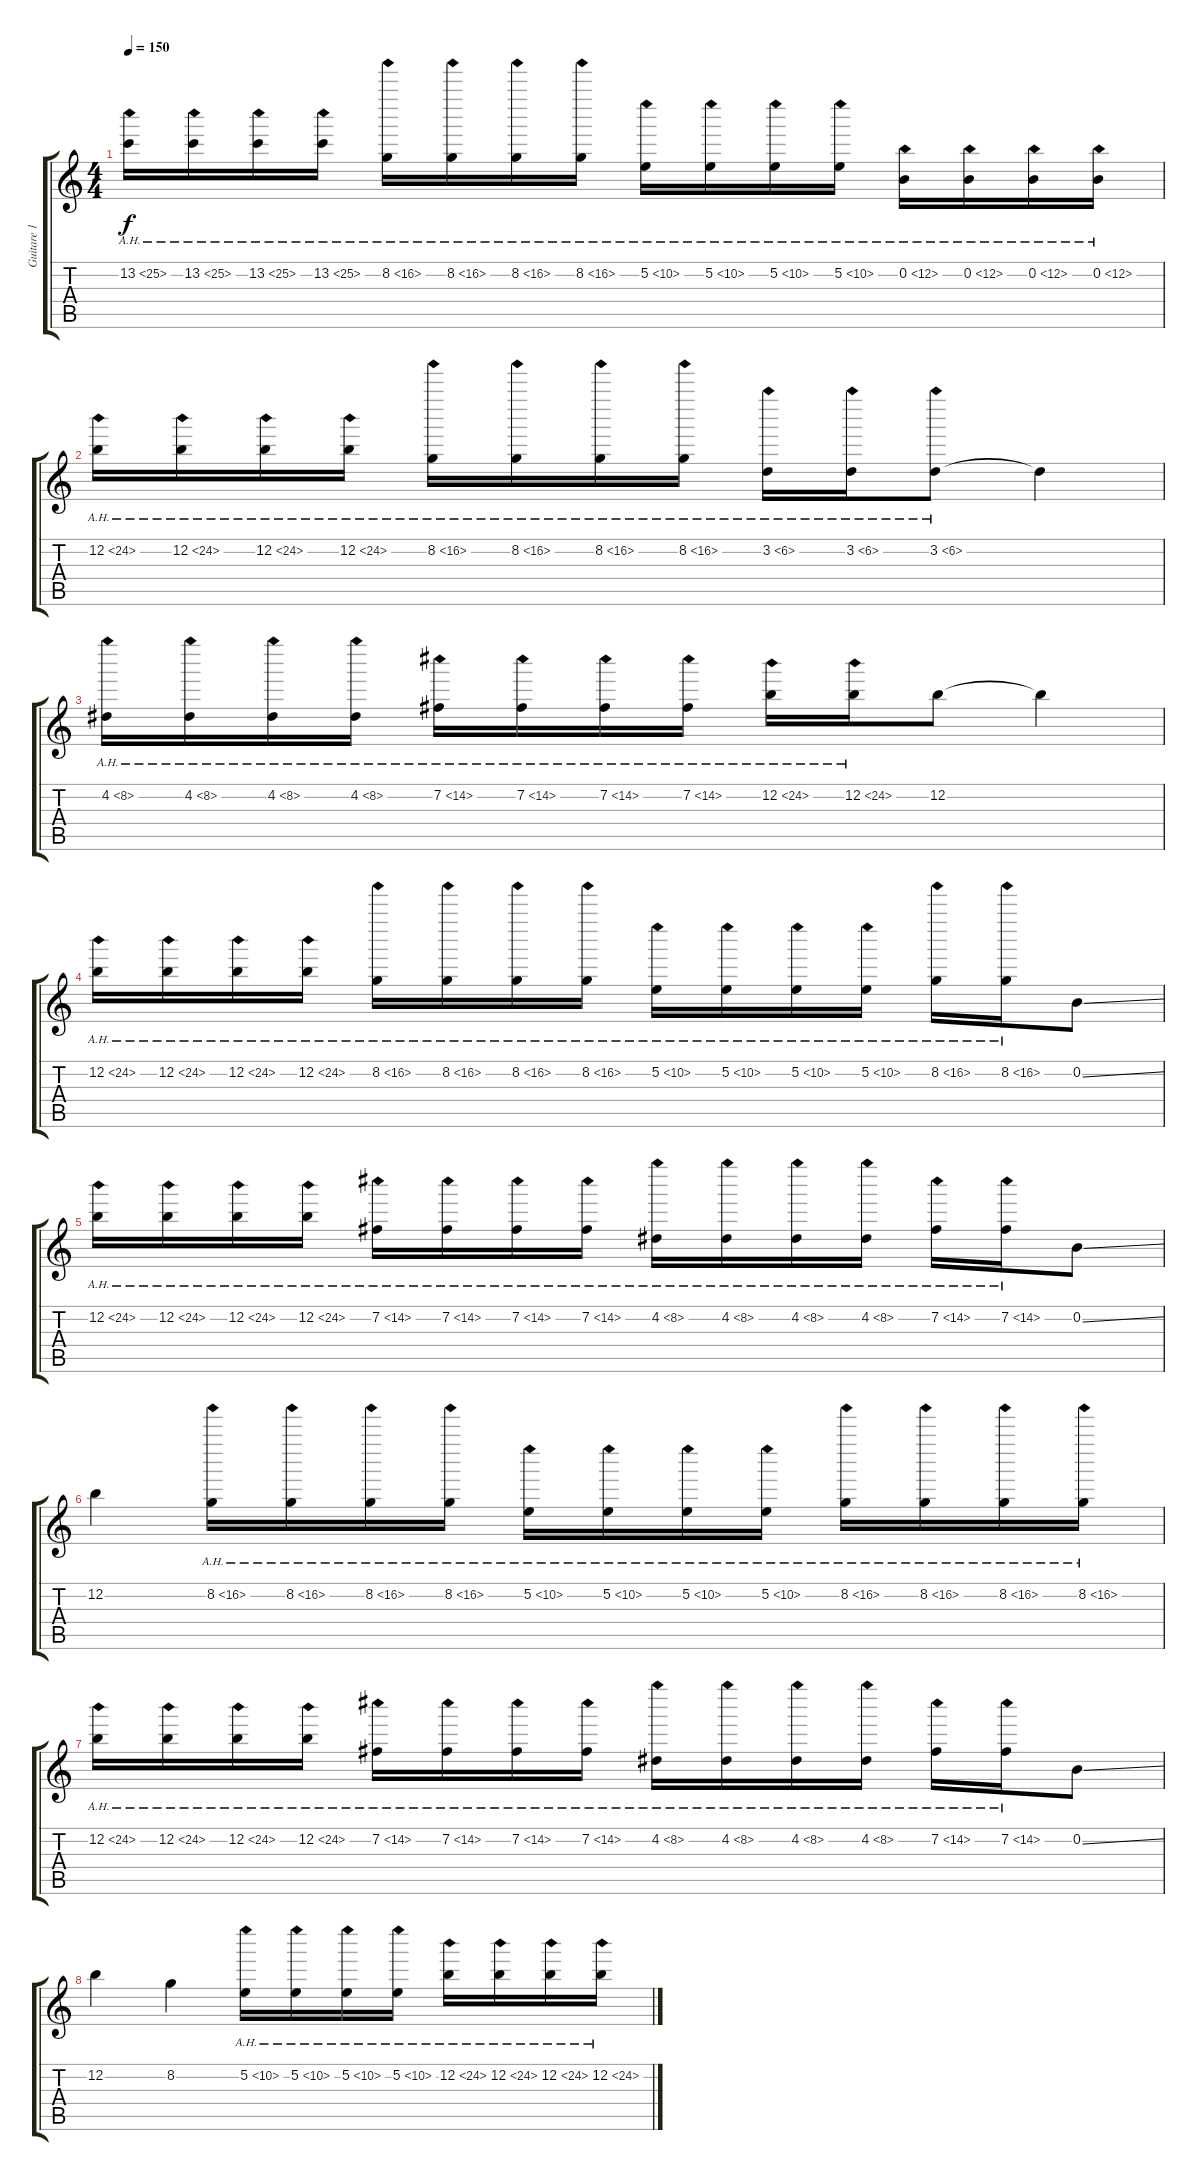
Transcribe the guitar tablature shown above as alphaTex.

\track ("Guitare 1" "Guitare 1") {instrument overdrivenguitar}
\staff {score tabs}
\tuning (E4 B3 G3 D3 A2 D2) {hide}
\ts (4 4)
\tempo 150
\clef g2
\ks c
13.2{ah 12}.16{dy f} 13.2{ah 12}.16 13.2{ah 12}.16 13.2{ah 12}.16 8.2{ah 8}.16 8.2{ah 8}.16 8.2{ah 8}.16 8.2{ah 8}.16 5.2{ah 5}.16 5.2{ah 5}.16 5.2{ah 5}.16 5.2{ah 5}.16 0.2{ah 12}.16 0.2{ah 12}.16 0.2{ah 12}.16 0.2{ah 12}.16 |
12.2{ah 12}.16 12.2{ah 12}.16 12.2{ah 12}.16 12.2{ah 12}.16 8.2{ah 8}.16 8.2{ah 8}.16 8.2{ah 8}.16 8.2{ah 8}.16 3.2{ah 3}.16 3.2{ah 3}.16 3.2{ah 3}.8 3.2{t}.4 |
4.2{ah 4}.16 4.2{ah 4}.16 4.2{ah 4}.16 4.2{ah 4}.16 7.2{ah 7}.16 7.2{ah 7}.16 7.2{ah 7}.16 7.2{ah 7}.16 12.2{ah 12}.16 12.2{ah 12}.16 12.2.8 12.2{t}.4 |
12.2{ah 12}.16 12.2{ah 12}.16 12.2{ah 12}.16 12.2{ah 12}.16 8.2{ah 8}.16 8.2{ah 8}.16 8.2{ah 8}.16 8.2{ah 8}.16 5.2{ah 5}.16 5.2{ah 5}.16 5.2{ah 5}.16 5.2{ah 5}.16 8.2{ah 8}.16 8.2{ah 8}.16 0.2{ss}.8 |
12.2{ah 12}.16 12.2{ah 12}.16 12.2{ah 12}.16 12.2{ah 12}.16 7.2{ah 7}.16 7.2{ah 7}.16 7.2{ah 7}.16 7.2{ah 7}.16 4.2{ah 4}.16 4.2{ah 4}.16 4.2{ah 4}.16 4.2{ah 4}.16 7.2{ah 7}.16 7.2{ah 7}.16 0.2{ss}.8 |
12.2.4 8.2{ah 8}.16 8.2{ah 8}.16 8.2{ah 8}.16 8.2{ah 8}.16 5.2{ah 5}.16 5.2{ah 5}.16 5.2{ah 5}.16 5.2{ah 5}.16 8.2{ah 8}.16 8.2{ah 8}.16 8.2{ah 8}.16 8.2{ah 8}.16 |
12.2{ah 12}.16 12.2{ah 12}.16 12.2{ah 12}.16 12.2{ah 12}.16 7.2{ah 7}.16 7.2{ah 7}.16 7.2{ah 7}.16 7.2{ah 7}.16 4.2{ah 4}.16 4.2{ah 4}.16 4.2{ah 4}.16 4.2{ah 4}.16 7.2{ah 7}.16 7.2{ah 7}.16 0.2{ss}.8 |
12.2.4 8.2.4 5.2{ah 5}.16 5.2{ah 5}.16 5.2{ah 5}.16 5.2{ah 5}.16 12.2{ah 12}.16 12.2{ah 12}.16 12.2{ah 12}.16 12.2{ah 12}.16
